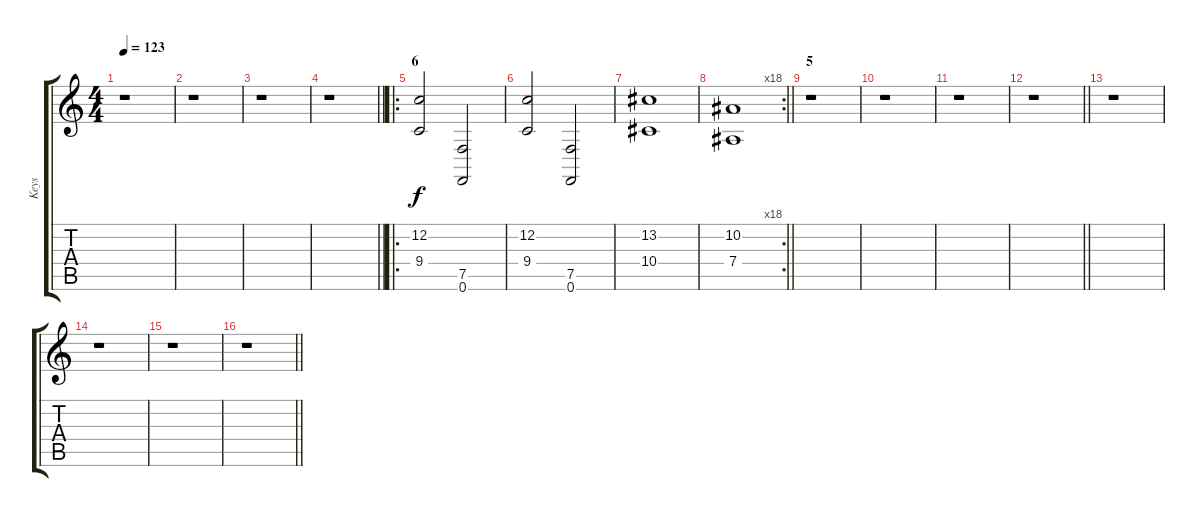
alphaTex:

\track ("Keys" "Keys") {instrument flute}
\staff {score tabs}
\tuning (F4 C4 Ab3 Eb3 Bb2 F2) {hide}
\ts (4 4)
\section ("" "")
\tempo 123
\clef g2
\ks c
r.1{dy f} |
r.1 |
r.1 |
\barLineRight lightlight
r.1 |
\ro
\section ("" "6")
(12.2 9.4).2 (7.5 0.6).2 |
(12.2 9.4).2 (7.5 0.6).2 |
(13.2 10.4).1 |
\rc 18
\barLineRight lightlight
(10.2 7.4).1 |
\section ("" "5")
r.1 |
r.1 |
r.1 |
\barLineRight lightlight
r.1 |
\section ("" "")
r.1 |
r.1 |
r.1 |
\barLineRight lightlight
r.1
